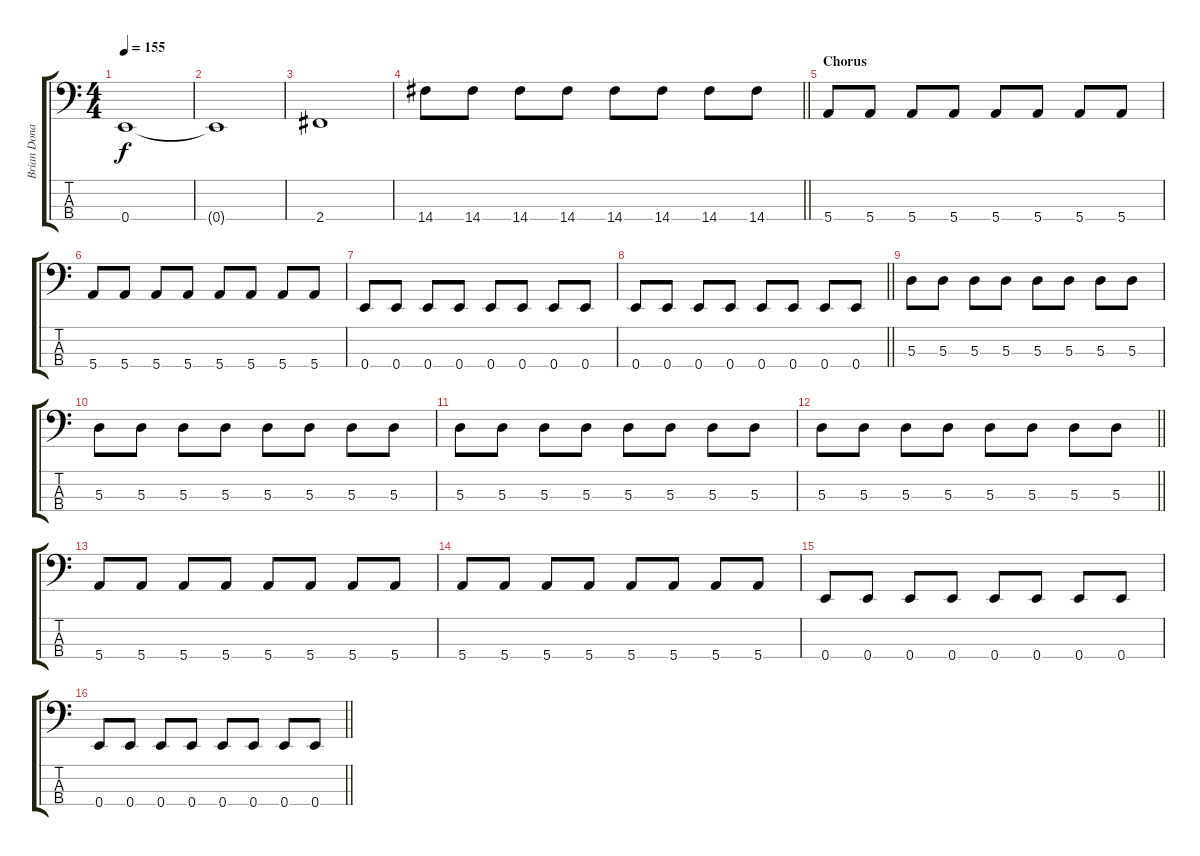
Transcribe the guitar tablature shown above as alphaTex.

\track ("Brian Donahue (Bass)" "Brian Dona") {instrument electricbassfinger}
\staff {score tabs}
\tuning (G2 D2 A1 E1) {hide}
\ts (4 4)
\tempo 155
\clef f4
\ks c
0.4.1{dy f} |
0.4{t}.1 |
2.4.1 |
\barLineRight lightlight
14.4.8 14.4.8 14.4.8 14.4.8 14.4.8 14.4.8 14.4.8 14.4.8 |
\section ("" "Chorus")
5.4.8 5.4.8 5.4.8 5.4.8 5.4.8 5.4.8 5.4.8 5.4.8 |
5.4.8 5.4.8 5.4.8 5.4.8 5.4.8 5.4.8 5.4.8 5.4.8 |
0.4.8 0.4.8 0.4.8 0.4.8 0.4.8 0.4.8 0.4.8 0.4.8 |
\barLineRight lightlight
0.4.8 0.4.8 0.4.8 0.4.8 0.4.8 0.4.8 0.4.8 0.4.8 |
5.3.8 5.3.8 5.3.8 5.3.8 5.3.8 5.3.8 5.3.8 5.3.8 |
5.3.8 5.3.8 5.3.8 5.3.8 5.3.8 5.3.8 5.3.8 5.3.8 |
5.3.8 5.3.8 5.3.8 5.3.8 5.3.8 5.3.8 5.3.8 5.3.8 |
\barLineRight lightlight
5.3.8 5.3.8 5.3.8 5.3.8 5.3.8 5.3.8 5.3.8 5.3.8 |
5.4.8 5.4.8 5.4.8 5.4.8 5.4.8 5.4.8 5.4.8 5.4.8 |
5.4.8 5.4.8 5.4.8 5.4.8 5.4.8 5.4.8 5.4.8 5.4.8 |
0.4.8 0.4.8 0.4.8 0.4.8 0.4.8 0.4.8 0.4.8 0.4.8 |
\barLineRight lightlight
0.4.8 0.4.8 0.4.8 0.4.8 0.4.8 0.4.8 0.4.8 0.4.8
